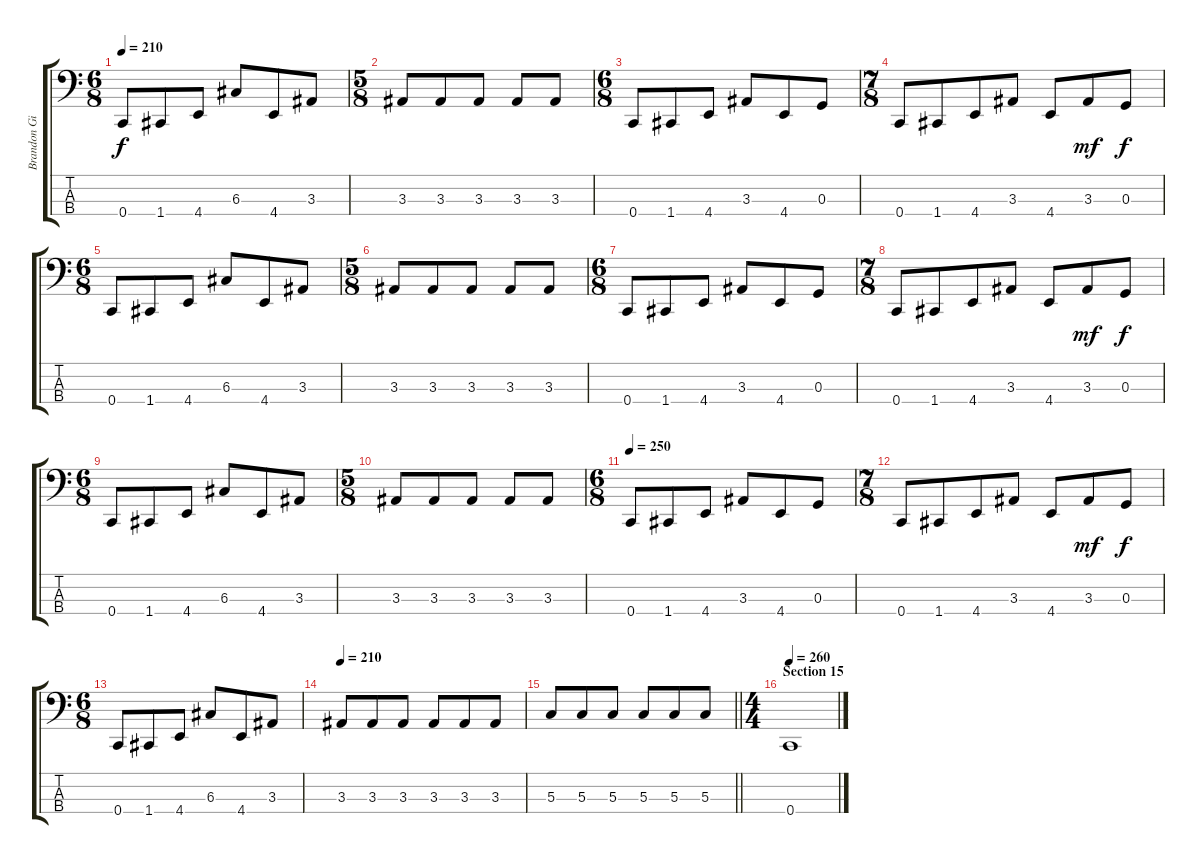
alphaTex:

\track ("Brandon Giffin - bass" "Brandon Gi") {instrument electricbassfinger}
\staff {score tabs}
\tuning (F2 C2 G1 C1) {hide}
\ts (6 8)
\tempo 210
\clef f4
\ks c
0.4.8{dy f} 1.4.8 4.4.8 6.3.8 4.4.8 3.3.8 |
\ts (5 8)
3.3.8 3.3.8 3.3.8 3.3.8 3.3.8 |
\ts (6 8)
0.4.8 1.4.8 4.4.8 3.3.8 4.4.8 0.3.8 |
\ts (7 8)
0.4.8 1.4.8 4.4.8 3.3.8 4.4.8 3.3.8{dy mf} 0.3.8{dy f} |
\ts (6 8)
0.4.8 1.4.8 4.4.8 6.3.8 4.4.8 3.3.8 |
\ts (5 8)
3.3.8 3.3.8 3.3.8 3.3.8 3.3.8 |
\ts (6 8)
0.4.8 1.4.8 4.4.8 3.3.8 4.4.8 0.3.8 |
\ts (7 8)
0.4.8 1.4.8 4.4.8 3.3.8 4.4.8 3.3.8{dy mf} 0.3.8{dy f} |
\ts (6 8)
0.4.8 1.4.8 4.4.8 6.3.8 4.4.8 3.3.8 |
\ts (5 8)
3.3.8 3.3.8 3.3.8 3.3.8 3.3.8 |
\ts (6 8)
\tempo 250
0.4.8 1.4.8 4.4.8 3.3.8 4.4.8 0.3.8 |
\ts (7 8)
0.4.8 1.4.8 4.4.8 3.3.8 4.4.8 3.3.8{dy mf} 0.3.8{dy f} |
\ts (6 8)
0.4.8 1.4.8 4.4.8 6.3.8 4.4.8 3.3.8 |
\tempo 210
3.3.8 3.3.8 3.3.8 3.3.8 3.3.8 3.3.8 |
\barLineRight lightlight
5.3.8 5.3.8 5.3.8 5.3.8 5.3.8 5.3.8 |
\ts (4 4)
\section ("" "Section 15")
\tempo 260
0.4.1
